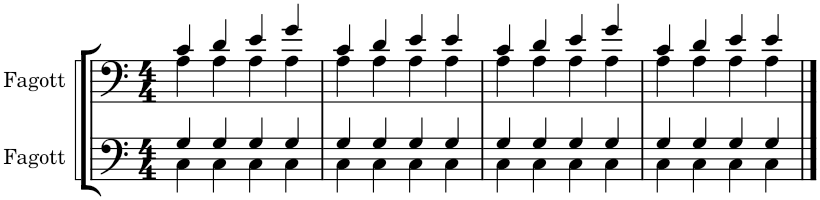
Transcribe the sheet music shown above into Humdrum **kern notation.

**kern	**kern
*part2	*part1
*staff2	*staff1
*I"Fagott	*I"Fagott
*I'Fgt.	*I'Fgt.
*clefF4	*clefF4
*k[]	*k[]
*M4/4	*M4/4
=1	=1
*^	*^
4G/	4C\	4c/	4A\
4G/	4C\	4d/	4A\
4G/	4C\	4e/	4A\
4G/	4C\	4g/	4A\
=2	=2	=2	=2
4G/	4C\	4c/	4A\
4G/	4C\	4d/	4A\
4G/	4C\	4e/	4A\
4G/	4C\	4e/	4A\
=3	=3	=3	=3
4G/	4C\	4c/	4A\
4G/	4C\	4d/	4A\
4G/	4C\	4e/	4A\
4G/	4C\	4g/	4A\
=4	=4	=4	=4
4G/	4C\	4c/	4A\
4G/	4C\	4d/	4A\
4G/	4C\	4e/	4A\
4G/	4C\	4e/	4A\
*v	*v	*	*
*	*v	*v
==	==
*-	*-
